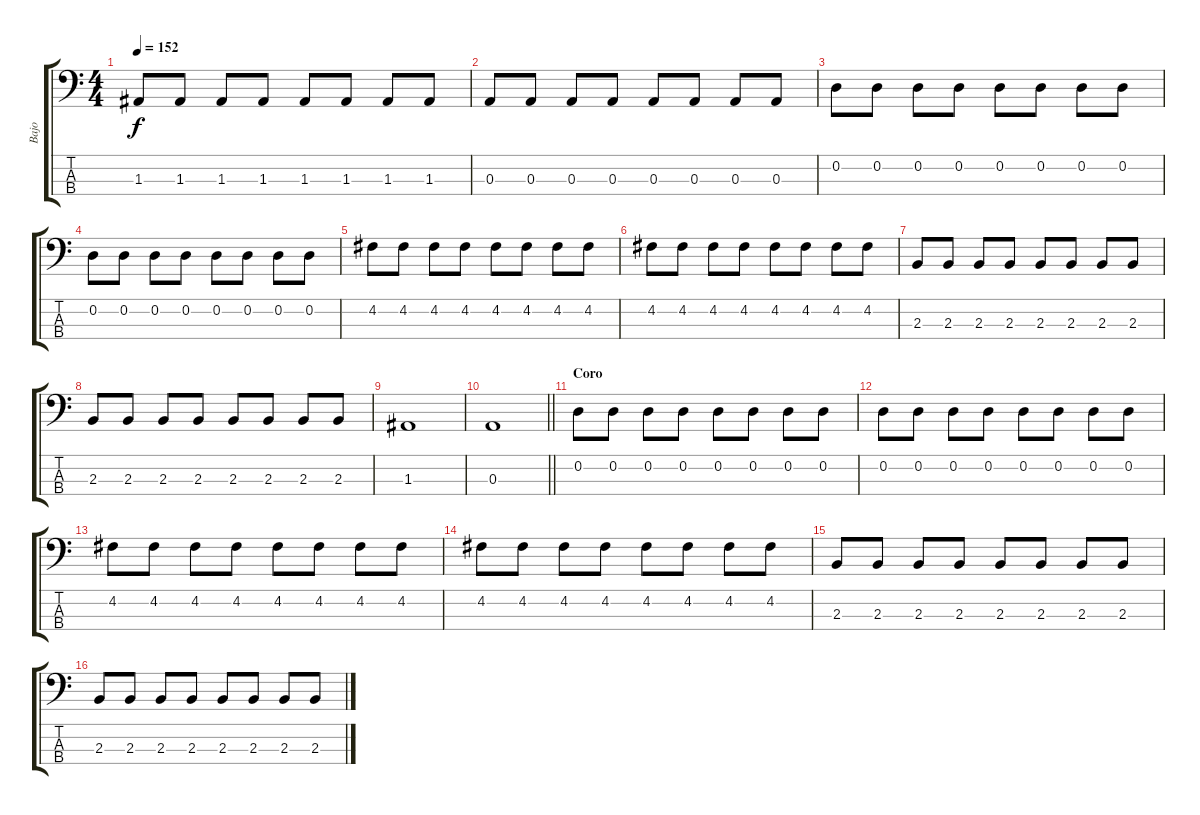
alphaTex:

\track ("Bajo" "Bajo") {instrument electricbassfinger}
\staff {score tabs}
\tuning (G2 D2 A1 E1) {hide}
\ts (4 4)
\tempo 152
\clef f4
\ks c
1.3.8{dy f} 1.3.8 1.3.8 1.3.8 1.3.8 1.3.8 1.3.8 1.3.8 |
0.3.8 0.3.8 0.3.8 0.3.8 0.3.8 0.3.8 0.3.8 0.3.8 |
0.2.8 0.2.8 0.2.8 0.2.8 0.2.8 0.2.8 0.2.8 0.2.8 |
0.2.8 0.2.8 0.2.8 0.2.8 0.2.8 0.2.8 0.2.8 0.2.8 |
4.2.8 4.2.8 4.2.8 4.2.8 4.2.8 4.2.8 4.2.8 4.2.8 |
4.2.8 4.2.8 4.2.8 4.2.8 4.2.8 4.2.8 4.2.8 4.2.8 |
2.3.8 2.3.8 2.3.8 2.3.8 2.3.8 2.3.8 2.3.8 2.3.8 |
2.3.8 2.3.8 2.3.8 2.3.8 2.3.8 2.3.8 2.3.8 2.3.8 |
1.3.1 |
\barLineRight lightlight
0.3.1 |
\section ("" "Coro")
0.2.8 0.2.8 0.2.8 0.2.8 0.2.8 0.2.8 0.2.8 0.2.8 |
0.2.8 0.2.8 0.2.8 0.2.8 0.2.8 0.2.8 0.2.8 0.2.8 |
4.2.8 4.2.8 4.2.8 4.2.8 4.2.8 4.2.8 4.2.8 4.2.8 |
4.2.8 4.2.8 4.2.8 4.2.8 4.2.8 4.2.8 4.2.8 4.2.8 |
2.3.8 2.3.8 2.3.8 2.3.8 2.3.8 2.3.8 2.3.8 2.3.8 |
2.3.8 2.3.8 2.3.8 2.3.8 2.3.8 2.3.8 2.3.8 2.3.8
